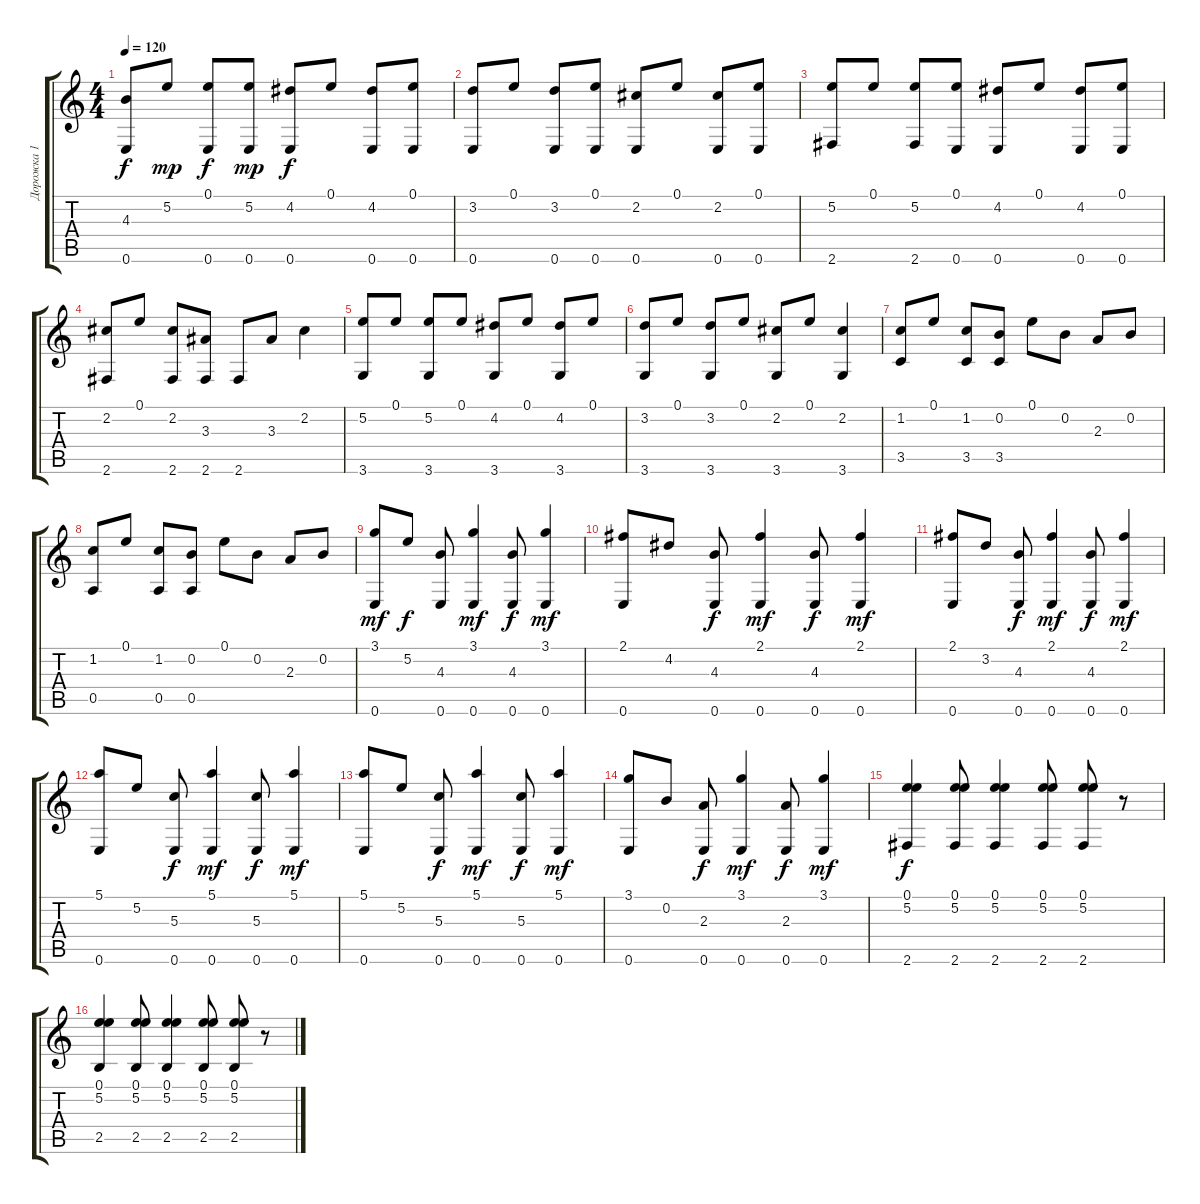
\track ("Дорожка 1" "Дорожка 1") {instrument acousticguitarsteel}
\staff {score tabs}
\tuning (E4 B3 G3 D3 A2 E2) {hide}
\ts (4 4)
\tempo 120
\clef g2
\ks c
(4.3 0.6).8{dy f} 5.2.8{dy mp} (0.1 0.6).8{dy f} (5.2 0.6).8{dy mp} (4.2 0.6).8{dy f} 0.1.8 (4.2 0.6).8 (0.1 0.6).8 |
(3.2 0.6).8 0.1.8 (3.2 0.6).8 (0.1 0.6).8 (2.2 0.6).8 0.1.8 (2.2 0.6).8 (0.1 0.6).8 |
(5.2 2.6).8 0.1.8 (5.2 2.6).8 (0.1 0.6).8 (4.2 0.6).8 0.1.8 (4.2 0.6).8 (0.1 0.6).8 |
(2.2 2.6).8 0.1.8 (2.2 2.6).8 (3.3 2.6).8 2.6.8 3.3.8 2.2.4 |
(5.2 3.6).8 0.1.8 (5.2 3.6).8 0.1.8 (4.2 3.6).8 0.1.8 (4.2 3.6).8 0.1.8 |
(3.2 3.6).8 0.1.8 (3.2 3.6).8 0.1.8 (2.2 3.6).8 0.1.8 (2.2 3.6).4 |
(1.2 3.5).8 0.1.8 (1.2 3.5).8 (0.2 3.5).8 0.1.8 0.2.8 2.3.8 0.2.8 |
(1.2 0.5).8 0.1.8 (1.2 0.5).8 (0.2 0.5).8 0.1.8 0.2.8 2.3.8 0.2.8 |
(3.1 0.6).8{dy mf} 5.2.8{dy f} (4.3 0.6).8 (3.1 0.6).4{dy mf} (4.3 0.6).8{dy f} (3.1 0.6).4{dy mf} |
(2.1 0.6).8 4.2.8 (4.3 0.6).8{dy f} (2.1 0.6).4{dy mf} (4.3 0.6).8{dy f} (2.1 0.6).4{dy mf} |
(2.1 0.6).8 3.2.8 (4.3 0.6).8{dy f} (2.1 0.6).4{dy mf} (4.3 0.6).8{dy f} (2.1 0.6).4{dy mf} |
(5.1 0.6).8 5.2.8 (5.3 0.6).8{dy f} (5.1 0.6).4{dy mf} (5.3 0.6).8{dy f} (5.1 0.6).4{dy mf} |
(5.1 0.6).8 5.2.8 (5.3 0.6).8{dy f} (5.1 0.6).4{dy mf} (5.3 0.6).8{dy f} (5.1 0.6).4{dy mf} |
(3.1 0.6).8 0.2.8 (2.3 0.6).8{dy f} (3.1 0.6).4{dy mf} (2.3 0.6).8{dy f} (3.1 0.6).4{dy mf} |
(0.1 5.2 2.6).4{dy f} (0.1 5.2 2.6).8 (0.1 5.2 2.6).4 (0.1 5.2 2.6).8 (0.1 5.2 2.6).8 r.8 |
(0.1 5.2 2.5).4 (0.1 5.2 2.5).8 (0.1 5.2 2.5).4 (0.1 5.2 2.5).8 (0.1 5.2 2.5).8 r.8
